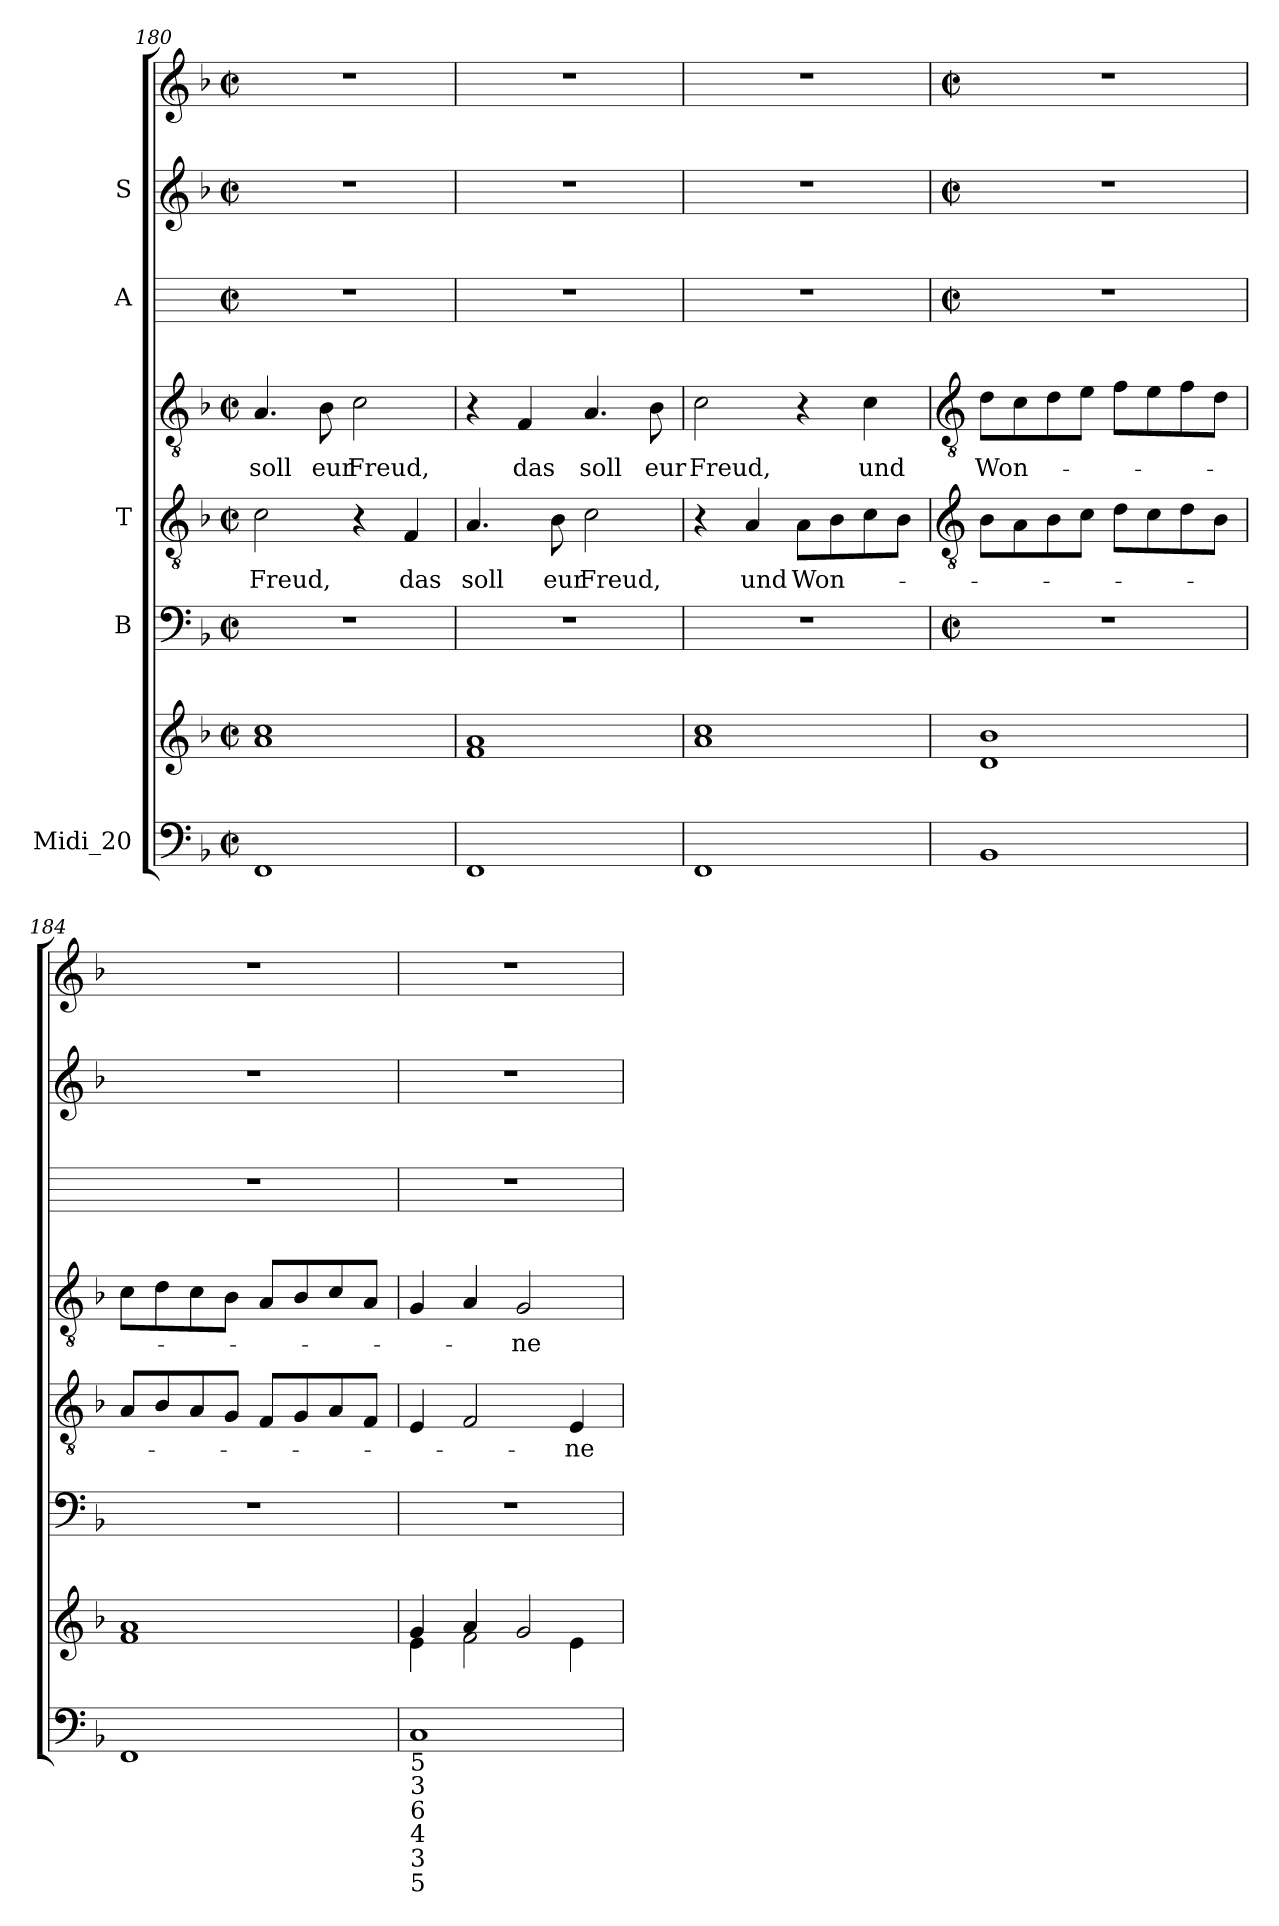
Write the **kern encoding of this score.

**kern	**kern	**kern	**kern	**text	**kern	**text	**kern	**kern	**kern
*part5	*part5	*part4	*part3	*part3	*part3	*part3	*part2	*part1	*part1
*staff8	*staff7	*staff6	*staff5	*staff5	*staff4	*staff4	*staff3	*staff2	*staff1
*I"Midi_20	*	*I"B	*I"T	*	*	*	*I"A	*I"S	*
*clefF4	*clefG2	*clefF4	*clefGv2	*	*clefGv2	*	*	*clefG2	*clefG2
*k[b-]	*k[b-]	*k[b-]	*k[b-]	*	*k[b-]	*	*	*k[b-]	*k[b-]
*F:	*F:	*F:	*F:	*	*F:	*	*	*F:	*F:
*M2/2	*M2/2	*M2/2	*M2/2	*	*M2/2	*	*M2/2	*M2/2	*M2/2
*met(c|)	*met(c|)	*met(c|)	*met(c|)	*	*met(c|)	*	*met(c|)	*met(c|)	*met(c|)
=180	=180	=180	=180	=180	=180	=180	=180	=180	=180
*	*^	*	*	*	*	*	*	*	*
!	!	!	!	!	!LO:LY:b	!	!LO:LY:b	!	!	!
1FF	1cc	1a\	1r	2c	Freud,	4.A	soll	1r	1r	1r
!	!	!	!	!	!	!	!LO:LY:b	!	!	!
.	.	.	.	.	.	8B-	eur	.	.	.
!	!	!	!	!	!	!	!LO:LY:b	!	!	!
.	.	.	.	4r	.	2c	Freud,	.	.	.
!	!	!	!	!	!LO:LY:b	!	!	!	!	!
.	.	.	.	4F	das	.	.	.	.	.
=181	=181	=181	=181	=181	=181	=181	=181	=181	=181	=181
!	!	!	!	!	!LO:LY:b	!	!	!	!	!
1FF	1a	1f\	1r	4.A	soll	4r	.	1r	1r	1r
!	!	!	!	!	!	!	!LO:LY:b	!	!	!
.	.	.	.	.	.	4F	das	.	.	.
!	!	!	!	!	!LO:LY:b	!	!	!	!	!
.	.	.	.	8B-	eur	.	.	.	.	.
!	!	!	!	!	!LO:LY:b	!	!LO:LY:b	!	!	!
.	.	.	.	2c	Freud,	4.A	soll	.	.	.
!	!	!	!	!	!	!	!LO:LY:b	!	!	!
.	.	.	.	.	.	8B-	eur	.	.	.
=182	=182	=182	=182	=182	=182	=182	=182	=182	=182	=182
!	!	!	!	!	!	!	!LO:LY:b	!	!	!
1FF	1cc	1a\	1r	4r	.	2c	Freud,	1r	1r	1r
!	!	!	!	!	!LO:LY:b	!	!	!	!	!
.	.	.	.	4A	und	.	.	.	.	.
!	!	!	!	!	!LO:LY:b	!	!	!	!	!
.	.	.	.	(>8AL	Won-	4r	.	.	.	.
.	.	.	.	8B-	.	.	.	.	.	.
!	!	!	!	!	!	!	!LO:LY:b	!	!	!
.	.	.	.	8c	.	4c	und	.	.	.
.	.	.	.	8B-J	.	.	.	.	.	.
!!LO:LB:g=z
=183	=183	=183	=183	=183	=183	=183	=183	=183	=183	=183
*	*	*	*	*clefGv2	*	*clefGv2	*	*	*	*
*	*	*	*M2/2	*	*	*	*	*M2/2	*M2/2	*M2/2
*	*	*	*met(c|)	*	*	*	*	*met(c|)	*met(c|)	*met(c|)
!	!	!	!	!	!	!	!LO:LY:b	!	!	!
1BB-	1b-	1d\	1r	8B-L	.	8dL	Won-	1r	1r	1r
.	.	.	.	8A	.	8c	.	.	.	.
.	.	.	.	8B-	.	8d	.	.	.	.
.	.	.	.	8cJ	.	8eJ	.	.	.	.
.	.	.	.	8dL	.	8fL	.	.	.	.
.	.	.	.	8c	.	8e	.	.	.	.
.	.	.	.	8d	.	8f	.	.	.	.
.	.	.	.	8B-J	.	8dJ	.	.	.	.
=184	=184	=184	=184	=184	=184	=184	=184	=184	=184	=184
1FF	1a	1f\	1r	8AL	.	8cL	.	1r	1r	1r
.	.	.	.	8B-	.	8d	.	.	.	.
.	.	.	.	8A	.	8c	.	.	.	.
.	.	.	.	8GJ	.	8B-J	.	.	.	.
.	.	.	.	8FL	.	8A/L	.	.	.	.
.	.	.	.	8G	.	8B-/	.	.	.	.
.	.	.	.	8A	.	8c/	.	.	.	.
.	.	.	.	8FJ	.	8A/J	.	.	.	.
=185	=185	=185	=185	=185	=185	=185	=185	=185	=185	=185
!LO:TX:b:t=5\n3	!	!	!	!	!	!	!	!	!	!
!LO:TX:b:t=6\n4	!	!	!	!	!	!	!	!	!	!
!LO:TX:b:t=3	!	!	!	!	!	!	!	!	!	!
!LO:TX:b:t=5	!	!	!	!	!	!	!	!	!	!
1C	4g	4e\	1r	4E	.	4G	.	1r	1r	1r
.	4a	2f\	.	2F	.	4A)	.	.	.	.
!	!	!	!	!	!	!	!LO:LY:b	!	!	!
.	2g	.	.	.	.	2G	ne	.	.	.
!	!	!	!	!	!LO:LY:b	!	!	!	!	!
.	.	4e\	.	4E	ne	.	.	.	.	.
*	*v	*v	*	*	*	*	*	*	*	*
=	=	=	=	=	=	=	=	=	=
*-	*-	*-	*-	*-	*-	*-	*-	*-	*-
